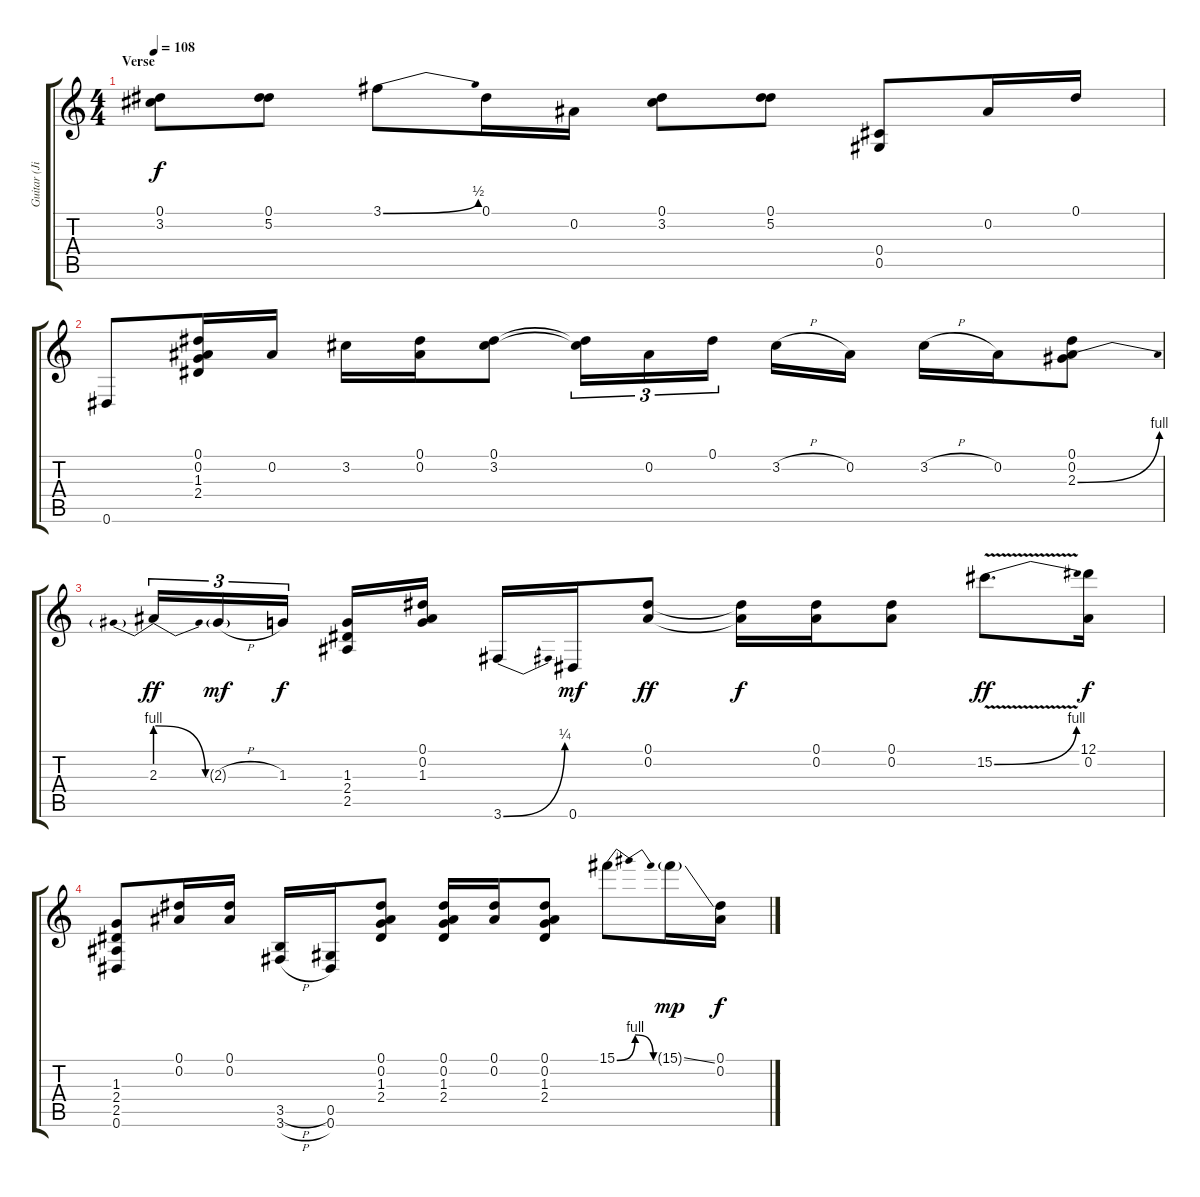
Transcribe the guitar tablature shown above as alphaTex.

\track ("Guitar (Jimi Hendrix)" "Guitar (Ji") {instrument overdrivenguitar}
\staff {score tabs}
\tuning (Eb4 Bb3 Gb3 Db3 Ab2 Eb2) {hide}
\ts (4 4)
\section ("" "Verse")
\tempo 108
\clef g2
\ks c
(0.1 3.2).8{dy f} (0.1 5.2).8 3.1{be (bend 0 0 60 2)}.8 0.1.16 0.2.16 (0.1 3.2).8 (0.1 5.2).8 (0.4 0.5).8 0.2.16 0.1.16 |
0.6.8 (0.1 0.2 1.3 2.4).16 0.2.16 3.2.16 (0.1 0.2).16 (0.1 3.2).8 (0.1{t} 3.2{t}).16{tu (3 2)} 0.2.16{tu (3 2)} 0.1.16{tu (3 2) beam splitsecondary} 3.2{h}.16 0.2.16 3.2{h}.16 0.2.16 (0.1 0.2 2.3{be (bend 0 0 60 4)}).8 |
2.3{be (prebendrelease 0 4 60 0)}.16{tu (3 2) dy ff} 2.3{h g}.16{tu (3 2) dy mf} 1.3.16{tu (3 2) dy f beam splitsecondary} (1.3 2.4 2.5).16 (0.1 0.2 1.3).16 3.6{be (bend 0 0 60 1)}.16 0.6.16{dy mf} (0.1 0.2).8{dy ff} (0.1{t} 0.2{t}).16{dy f} (0.1 0.2).16 (0.1 0.2).8 15.2{be (bend 0 0 60 4) v}.8{d dy ff} (12.1 0.2).16{dy f} |
(1.3 2.4 2.5 0.6).8 (0.1 0.2).16 (0.1 0.2).16 (3.5{h} 3.6{h}).16 (0.5 0.6).16 (0.1 0.2 1.3 2.4).8 (0.1 0.2 1.3 2.4).16 (0.1 0.2).16 (0.1 0.2 1.3 2.4).8 15.1{be (bendrelease 0 0 30 4 50 4 60 0)}.8 15.1{ss g}.16{dy mp} (0.1 0.2).16{dy f}
